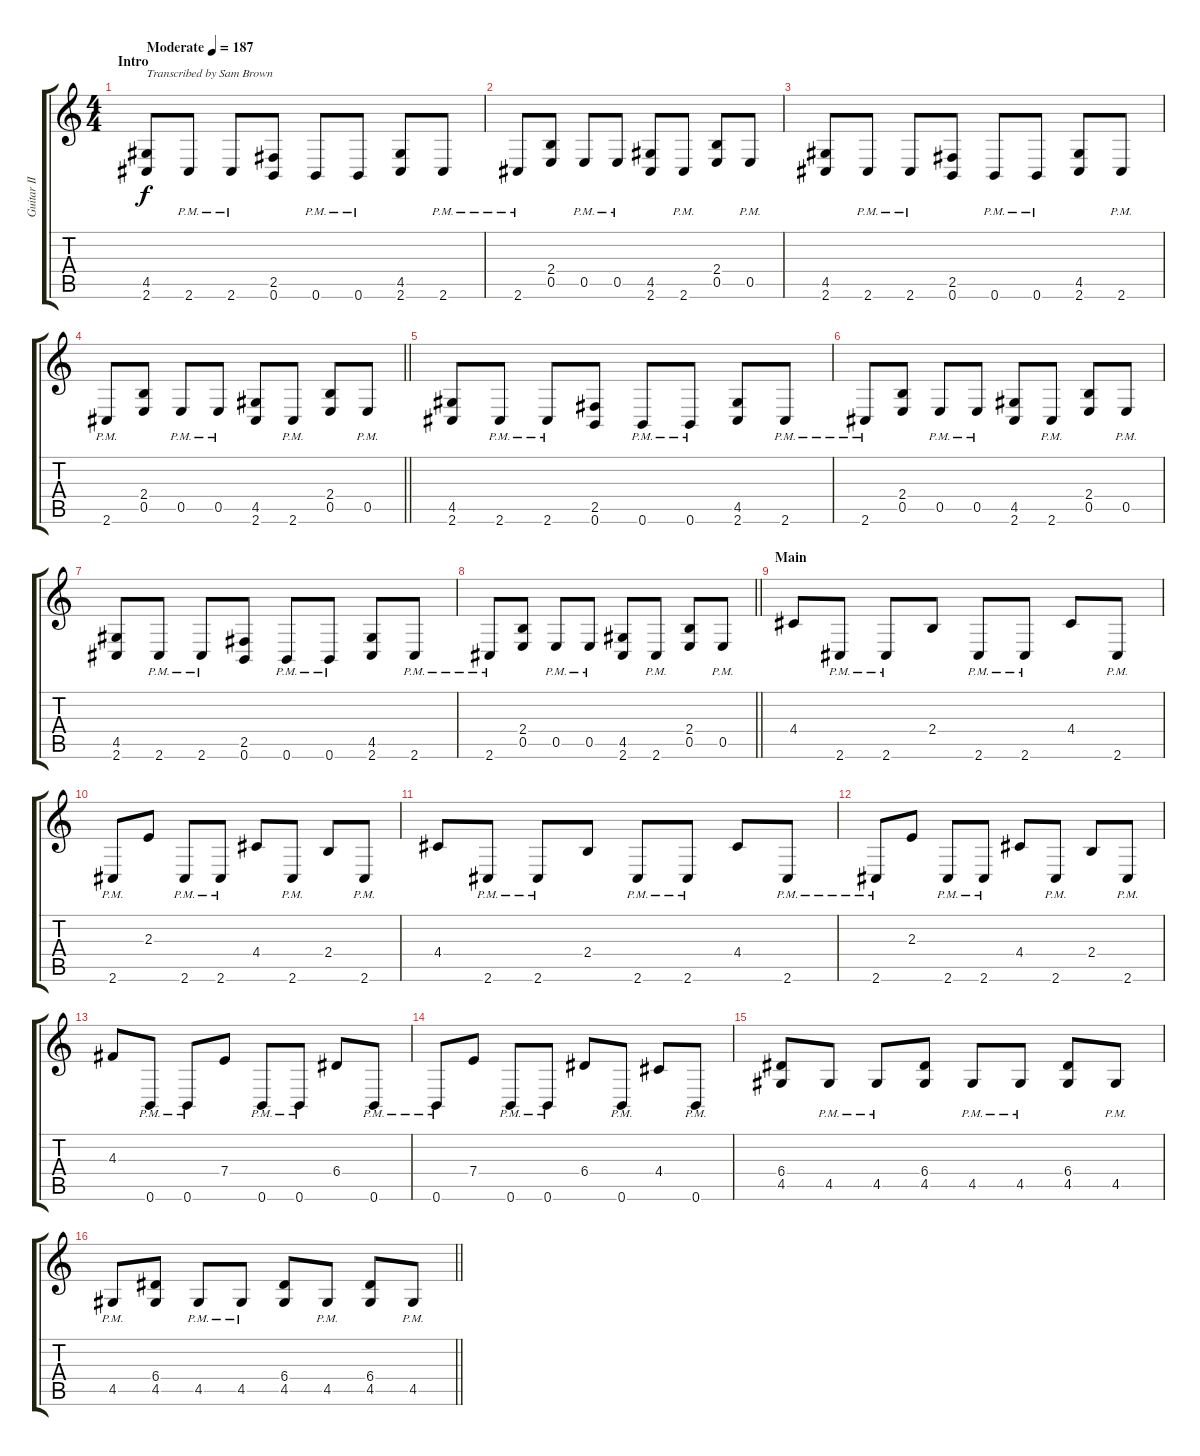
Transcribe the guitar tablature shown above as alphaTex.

\track ("Guitar II" "Guitar II") {instrument distortionguitar}
\staff {score tabs}
\tuning (B3 Gb3 D3 A2 E2 B1) {hide}
\ts (4 4)
\section ("" "Intro")
\tempo (187 "Moderate")
\clef g2
\ks c
(4.5 2.6).8{txt "Transcribed by Sam Brown" dy f instrument distortionguitar} 2.6{pm}.8 2.6{pm}.8 (2.5 0.6).8 0.6{pm}.8 0.6{pm}.8 (4.5 2.6).8 2.6{pm}.8 |
2.6{pm}.8 (2.4 0.5).8 0.5{pm}.8 0.5{pm}.8 (4.5 2.6).8 2.6{pm}.8 (2.4 0.5).8 0.5{pm}.8 |
(4.5 2.6).8 2.6{pm}.8 2.6{pm}.8 (2.5 0.6).8 0.6{pm}.8 0.6{pm}.8 (4.5 2.6).8 2.6{pm}.8 |
\barLineRight lightlight
2.6{pm}.8 (2.4 0.5).8 0.5{pm}.8 0.5{pm}.8 (4.5 2.6).8 2.6{pm}.8 (2.4 0.5).8 0.5{pm}.8 |
\section ("" "")
(4.5 2.6).8 2.6{pm}.8 2.6{pm}.8 (2.5 0.6).8 0.6{pm}.8 0.6{pm}.8 (4.5 2.6).8 2.6{pm}.8 |
2.6{pm}.8 (2.4 0.5).8 0.5{pm}.8 0.5{pm}.8 (4.5 2.6).8 2.6{pm}.8 (2.4 0.5).8 0.5{pm}.8 |
(4.5 2.6).8 2.6{pm}.8 2.6{pm}.8 (2.5 0.6).8 0.6{pm}.8 0.6{pm}.8 (4.5 2.6).8 2.6{pm}.8 |
\barLineRight lightlight
2.6{pm}.8 (2.4 0.5).8 0.5{pm}.8 0.5{pm}.8 (4.5 2.6).8 2.6{pm}.8 (2.4 0.5).8 0.5{pm}.8 |
\section ("" "Main")
4.4.8 2.6{pm}.8 2.6{pm}.8 2.4.8 2.6{pm}.8 2.6{pm}.8 4.4.8 2.6{pm}.8 |
2.6{pm}.8 2.3.8 2.6{pm}.8 2.6{pm}.8 4.4.8 2.6{pm}.8 2.4.8 2.6{pm}.8 |
4.4.8 2.6{pm}.8 2.6{pm}.8 2.4.8 2.6{pm}.8 2.6{pm}.8 4.4.8 2.6{pm}.8 |
2.6{pm}.8 2.3.8 2.6{pm}.8 2.6{pm}.8 4.4.8 2.6{pm}.8 2.4.8 2.6{pm}.8 |
4.3.8 0.6{pm}.8 0.6{pm}.8 7.4.8 0.6{pm}.8 0.6{pm}.8 6.4.8 0.6{pm}.8 |
0.6{pm}.8 7.4.8 0.6{pm}.8 0.6{pm}.8 6.4.8 0.6{pm}.8 4.4.8 0.6{pm}.8 |
(6.4 4.5).8 4.5{pm}.8 4.5{pm}.8 (6.4 4.5).8 4.5{pm}.8 4.5{pm}.8 (6.4 4.5).8 4.5{pm}.8 |
\barLineRight lightlight
4.5{pm}.8 (6.4 4.5).8 4.5{pm}.8 4.5{pm}.8 (6.4 4.5).8 4.5{pm}.8 (6.4 4.5).8 4.5{pm}.8
